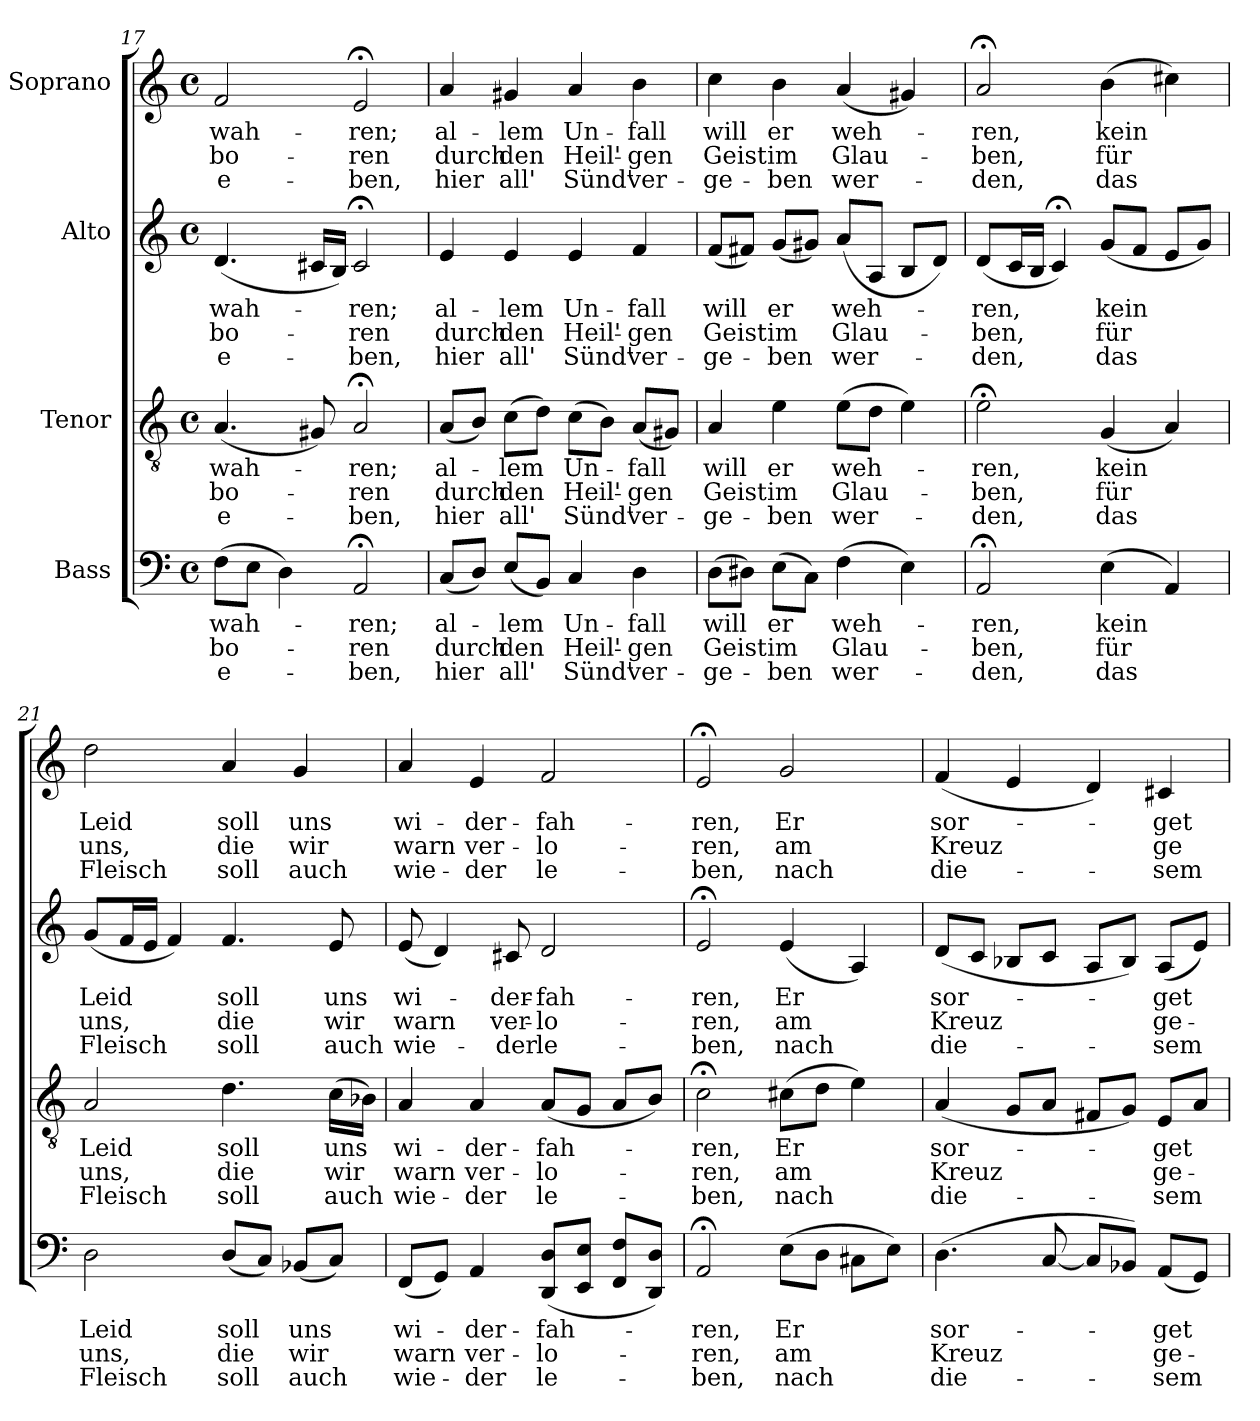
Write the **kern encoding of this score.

**kern	**text	**text	**text	**kern	**text	**text	**text	**kern	**text	**text	**text	**kern	**text	**text	**text
*part4	*part4	*part4	*part4	*part3	*part3	*part3	*part3	*part2	*part2	*part2	*part2	*part1	*part1	*part1	*part1
*staff4	*staff4	*staff4	*staff4	*staff3	*staff3	*staff3	*staff3	*staff2	*staff2	*staff2	*staff2	*staff1	*staff1	*staff1	*staff1
*I"Bass	*	*	*	*I"Tenor	*	*	*	*I"Alto	*	*	*	*I"Soprano	*	*	*
!!LO:PB:g=z
*clefF4	*	*	*	*clefGv2	*	*	*	*clefG2	*	*	*	*clefG2	*	*	*
*k[]	*	*	*	*k[]	*	*	*	*k[]	*	*	*	*k[]	*	*	*
*C:	*	*	*	*C:	*	*	*	*C:	*	*	*	*C:	*	*	*
*M4/4	*	*	*	*M4/4	*	*	*	*M4/4	*	*	*	*M4/4	*	*	*
*met(c)	*	*	*	*met(c)	*	*	*	*met(c)	*	*	*	*met(c)	*	*	*
=17	=17	=17	=17	=17	=17	=17	=17	=17	=17	=17	=17	=17	=17	=17	=17
!	!LO:LY:b	!LO:LY:b	!LO:LY:b	!	!LO:LY:b	!LO:LY:b	!LO:LY:b	!	!LO:LY:b	!LO:LY:b	!LO:LY:b	!	!LO:LY:b	!LO:LY:b	!LO:LY:b
(>8F\L	-wah-	-bo-	e-	(<4.A/	-wah-	-bo-	e-	(<4.d/	-wah-	-bo-	e-	2f/	-wah-	-bo-	e-
8E\J	.	.	.	.	.	.	.	.	.	.	.	.	.	.	.
4D\)	.	.	.	.	.	.	.	.	.	.	.	.	.	.	.
.	.	.	.	8G#X/)	.	.	.	16c#X/LL	.	.	.	.	.	.	.
.	.	.	.	.	.	.	.	16B/JJ)	.	.	.	.	.	.	.
!	!LO:LY:b	!LO:LY:b	!LO:LY:b	!	!LO:LY:b	!LO:LY:b	!LO:LY:b	!	!LO:LY:b	!LO:LY:b	!LO:LY:b	!	!LO:LY:b	!LO:LY:b	!LO:LY:b
2AA;</	-ren;	-ren	-ben,	2A;</	-ren;	-ren	-ben,	2c#;</	-ren;	-ren	-ben,	2e;</	-ren;	-ren	-ben,
=18	=18	=18	=18	=18	=18	=18	=18	=18	=18	=18	=18	=18	=18	=18	=18
!	!LO:LY:b	!LO:LY:b	!LO:LY:b	!	!LO:LY:b	!LO:LY:b	!LO:LY:b	!	!LO:LY:b	!LO:LY:b	!LO:LY:b	!	!LO:LY:b	!LO:LY:b	!LO:LY:b
(<8C/L	al-	durch	hier	(<8A/L	al-	durch	hier	4e/	al-	durch	hier	4a/	al-	durch	hier
8D/J)	.	.	.	8B/J)	.	.	.	.	.	.	.	.	.	.	.
!	!LO:LY:b	!LO:LY:b	!LO:LY:b	!	!LO:LY:b	!LO:LY:b	!LO:LY:b	!	!LO:LY:b	!LO:LY:b	!LO:LY:b	!	!LO:LY:b	!LO:LY:b	!LO:LY:b
(<8E/L	-lem	den	all'	(>8c\L	-lem	den	all'	4e/	-lem	den	all'	4g#X/	-lem	den	all'
8BB/J)	.	.	.	8d\J)	.	.	.	.	.	.	.	.	.	.	.
!	!LO:LY:b	!LO:LY:b	!LO:LY:b	!	!LO:LY:b	!LO:LY:b	!LO:LY:b	!	!LO:LY:b	!LO:LY:b	!LO:LY:b	!	!LO:LY:b	!LO:LY:b	!LO:LY:b
4C/	Un-	Heil'-	Sünd'	(>8c\L	Un-	Heil'-	Sünd'	4e/	Un-	Heil'-	Sünd'	4a/	Un-	Heil'-	Sünd'
.	.	.	.	8B\J)	.	.	.	.	.	.	.	.	.	.	.
!	!LO:LY:b	!LO:LY:b	!LO:LY:b	!	!LO:LY:b	!LO:LY:b	!LO:LY:b	!	!LO:LY:b	!LO:LY:b	!LO:LY:b	!	!LO:LY:b	!LO:LY:b	!LO:LY:b
4D\	-fall	-gen	ver-	(<8A/L	-fall	-gen	ver-	4f/	-fall	-gen	ver-	4b\	-fall	-gen	ver-
.	.	.	.	8G#X/J)	.	.	.	.	.	.	.	.	.	.	.
=19	=19	=19	=19	=19	=19	=19	=19	=19	=19	=19	=19	=19	=19	=19	=19
!	!LO:LY:b	!LO:LY:b	!LO:LY:b	!	!LO:LY:b	!LO:LY:b	!LO:LY:b	!	!LO:LY:b	!LO:LY:b	!LO:LY:b	!	!LO:LY:b	!LO:LY:b	!LO:LY:b
(>8D\L	will	Geist	-ge-	4A/	will	Geist	-ge-	(<8f/L	will	Geist	-ge-	4cc\	will	Geist	-ge-
8D#X\J)	.	.	.	.	.	.	.	8f#X/J)	.	.	.	.	.	.	.
!	!LO:LY:b	!LO:LY:b	!LO:LY:b	!	!LO:LY:b	!LO:LY:b	!LO:LY:b	!	!LO:LY:b	!LO:LY:b	!LO:LY:b	!	!LO:LY:b	!LO:LY:b	!LO:LY:b
(>8E\L	er	im	-ben	4e\	er	im	-ben	(<8g/L	er	im	-ben	4b\	er	im	-ben
8C\J)	.	.	.	.	.	.	.	8g#X/J)	.	.	.	.	.	.	.
!	!LO:LY:b	!LO:LY:b	!LO:LY:b	!	!LO:LY:b	!LO:LY:b	!LO:LY:b	!	!LO:LY:b	!LO:LY:b	!LO:LY:b	!	!LO:LY:b	!LO:LY:b	!LO:LY:b
(>4F\	weh-	Glau-	wer-	(>8e\L	weh-	Glau-	wer-	(>8a/L	weh-	Glau-	wer-	(<4a/	weh-	Glau-	wer-
.	.	.	.	8d\J	.	.	.	8A/J	.	.	.	.	.	.	.
4E\)	.	.	.	4e\)	.	.	.	8B/L	.	.	.	4g#X/)	.	.	.
.	.	.	.	.	.	.	.	8d/J)	.	.	.	.	.	.	.
=20	=20	=20	=20	=20	=20	=20	=20	=20	=20	=20	=20	=20	=20	=20	=20
!	!LO:LY:b	!LO:LY:b	!LO:LY:b	!	!LO:LY:b	!LO:LY:b	!LO:LY:b	!	!LO:LY:b	!LO:LY:b	!LO:LY:b	!	!LO:LY:b	!LO:LY:b	!LO:LY:b
2AA;</	-ren,	-ben,	-den,	2e;<\	-ren,	-ben,	-den,	(>8d/L	-ren,	-ben,	-den,	2a;</	-ren,	-ben,	-den,
.	.	.	.	.	.	.	.	16c/L	.	.	.	.	.	.	.
.	.	.	.	.	.	.	.	16B/JJ	.	.	.	.	.	.	.
.	.	.	.	.	.	.	.	4c;</)	.	.	.	.	.	.	.
!	!LO:LY:b	!LO:LY:b	!LO:LY:b	!	!LO:LY:b	!LO:LY:b	!LO:LY:b	!	!LO:LY:b	!LO:LY:b	!LO:LY:b	!	!LO:LY:b	!LO:LY:b	!LO:LY:b
(>4E\	kein	für	das	(<4G/	kein	für	das	(<8g/L	kein	für	das	(>4b\	kein	für	das
.	.	.	.	.	.	.	.	8f/J	.	.	.	.	.	.	.
4AA/)	.	.	.	4A/)	.	.	.	8e/L	.	.	.	4cc#X\)	.	.	.
.	.	.	.	.	.	.	.	8g/J)	.	.	.	.	.	.	.
!!LO:LB:g=z
=21	=21	=21	=21	=21	=21	=21	=21	=21	=21	=21	=21	=21	=21	=21	=21
!	!LO:LY:b	!LO:LY:b	!LO:LY:b	!	!LO:LY:b	!LO:LY:b	!LO:LY:b	!	!LO:LY:b	!LO:LY:b	!LO:LY:b	!	!LO:LY:b	!LO:LY:b	!LO:LY:b
2D\	Leid	uns,	Fleisch	2A/	Leid	uns,	Fleisch	(<8g/L	Leid	uns,	Fleisch	2dd\	Leid	uns,	Fleisch
.	.	.	.	.	.	.	.	16f/L	.	.	.	.	.	.	.
.	.	.	.	.	.	.	.	16e/JJ	.	.	.	.	.	.	.
.	.	.	.	.	.	.	.	4f/)	.	.	.	.	.	.	.
!	!LO:LY:b	!LO:LY:b	!LO:LY:b	!	!LO:LY:b	!LO:LY:b	!LO:LY:b	!	!LO:LY:b	!LO:LY:b	!LO:LY:b	!	!LO:LY:b	!LO:LY:b	!LO:LY:b
(<8D/L	soll	die	soll	4.d\	soll	die	soll	4.f/	soll	die	soll	4a/	soll	die	soll
8C/J)	.	.	.	.	.	.	.	.	.	.	.	.	.	.	.
!	!LO:LY:b	!LO:LY:b	!LO:LY:b	!	!	!	!	!	!	!	!	!	!LO:LY:b	!LO:LY:b	!LO:LY:b
(<8BB-X/L	uns	wir	auch	.	.	.	.	.	.	.	.	4g/	uns	wir	auch
!	!	!	!	!	!LO:LY:b	!LO:LY:b	!LO:LY:b	!	!LO:LY:b	!LO:LY:b	!LO:LY:b	!	!	!	!
8C/J)	.	.	.	(>16c\LL	uns	wir	auch	8e/	uns	wir	auch	.	.	.	.
.	.	.	.	16B-X\JJ)	.	.	.	.	.	.	.	.	.	.	.
=22	=22	=22	=22	=22	=22	=22	=22	=22	=22	=22	=22	=22	=22	=22	=22
!	!LO:LY:b	!LO:LY:b	!LO:LY:b	!	!LO:LY:b	!LO:LY:b	!LO:LY:b	!	!LO:LY:b	!LO:LY:b	!LO:LY:b	!	!LO:LY:b	!LO:LY:b	!LO:LY:b
(<8FF/L	wi-	warn	wie-	4A/	wi-	warn	wie-	(<8e/	wi-	warn	wie-	4a/	wi-	warn	wie-
8GG/J)	.	.	.	.	.	.	.	4d/)	.	.	.	.	.	.	.
!	!LO:LY:b	!LO:LY:b	!LO:LY:b	!	!LO:LY:b	!LO:LY:b	!LO:LY:b	!	!	!	!	!	!LO:LY:b	!LO:LY:b	!LO:LY:b
4AA/	-der-	ver-	-der	4A/	-der-	ver-	-der	.	.	.	.	4e/	-der-	ver-	-der
!	!	!	!	!	!	!	!	!	!LO:LY:b	!LO:LY:b	!LO:LY:b	!	!	!	!
.	.	.	.	.	.	.	.	8c#X/	-der-	ver-	-der	.	.	.	.
!	!LO:LY:b	!LO:LY:b	!LO:LY:b	!	!LO:LY:b	!LO:LY:b	!LO:LY:b	!	!LO:LY:b	!LO:LY:b	!LO:LY:b	!	!LO:LY:b	!LO:LY:b	!LO:LY:b
(>8DD/ 8D/L	-fah-	-lo-	le-	(<8A/L	-fah-	-lo-	le-	2d/	-fah-	-lo-	le-	2f/	-fah-	-lo-	le-
8EE/ 8E/J	.	.	.	8G/J	.	.	.	.	.	.	.	.	.	.	.
8FF/ 8F/L	.	.	.	8A/L	.	.	.	.	.	.	.	.	.	.	.
8DD/ 8D/J)	.	.	.	8B/J)	.	.	.	.	.	.	.	.	.	.	.
=23	=23	=23	=23	=23	=23	=23	=23	=23	=23	=23	=23	=23	=23	=23	=23
!	!LO:LY:b	!LO:LY:b	!LO:LY:b	!	!LO:LY:b	!LO:LY:b	!LO:LY:b	!	!LO:LY:b	!LO:LY:b	!LO:LY:b	!	!LO:LY:b	!LO:LY:b	!LO:LY:b
2AA;</	-ren,	-ren,	-ben,	2c;<\	-ren,	-ren,	-ben,	2e;</	-ren,	-ren,	-ben,	2e;</	-ren,	-ren,	-ben,
!	!LO:LY:b	!LO:LY:b	!LO:LY:b	!	!LO:LY:b	!LO:LY:b	!LO:LY:b	!	!LO:LY:b	!LO:LY:b	!LO:LY:b	!	!LO:LY:b	!LO:LY:b	!LO:LY:b
(>8E\L	Er	am	nach	(>8c#X\L	Er	am	nach	(<4e/	Er	am	nach	2g/	Er	am	nach
8D\J	.	.	.	8d\J	.	.	.	.	.	.	.	.	.	.	.
8C#X\L	.	.	.	4e\)	.	.	.	4A/)	.	.	.	.	.	.	.
8E\J)	.	.	.	.	.	.	.	.	.	.	.	.	.	.	.
=24	=24	=24	=24	=24	=24	=24	=24	=24	=24	=24	=24	=24	=24	=24	=24
!	!LO:LY:b	!LO:LY:b	!LO:LY:b	!	!LO:LY:b	!LO:LY:b	!LO:LY:b	!	!LO:LY:b	!LO:LY:b	!LO:LY:b	!	!LO:LY:b	!LO:LY:b	!LO:LY:b
(>4.D\	sor-	Kreuz	die-	(<4A/	sor-	Kreuz	die-	(<8d/L	sor-	Kreuz	die-	(<4f/	sor-	Kreuz	die-
.	.	.	.	.	.	.	.	8c/J	.	.	.	.	.	.	.
.	.	.	.	8G/L	.	.	.	8B-X/L	.	.	.	4e/	.	.	.
[8C/	.	.	.	8A/J	.	.	.	8c/J	.	.	.	.	.	.	.
8C/L]	.	.	.	8F#X/L	.	.	.	8A/L	.	.	.	4d/)	.	.	.
8BB-X/J)	.	.	.	8G/J)	.	.	.	8B-/J)	.	.	.	.	.	.	.
!	!LO:LY:b	!LO:LY:b	!LO:LY:b	!	!LO:LY:b	!LO:LY:b	!LO:LY:b	!	!LO:LY:b	!LO:LY:b	!LO:LY:b	!	!LO:LY:b	!LO:LY:b	!LO:LY:b
(<8AA/L	-get	ge-	-sem	8E/L	-get	ge-	-sem	(<8A/L	-get	ge-	-sem	4c#X/	-get	ge-	-sem
8GG/J)	.	.	.	8A/J	.	.	.	8e/J)	.	.	.	.	.	.	.
=	=	=	=	=	=	=	=	=	=	=	=	=	=	=	=
*-	*-	*-	*-	*-	*-	*-	*-	*-	*-	*-	*-	*-	*-	*-	*-
